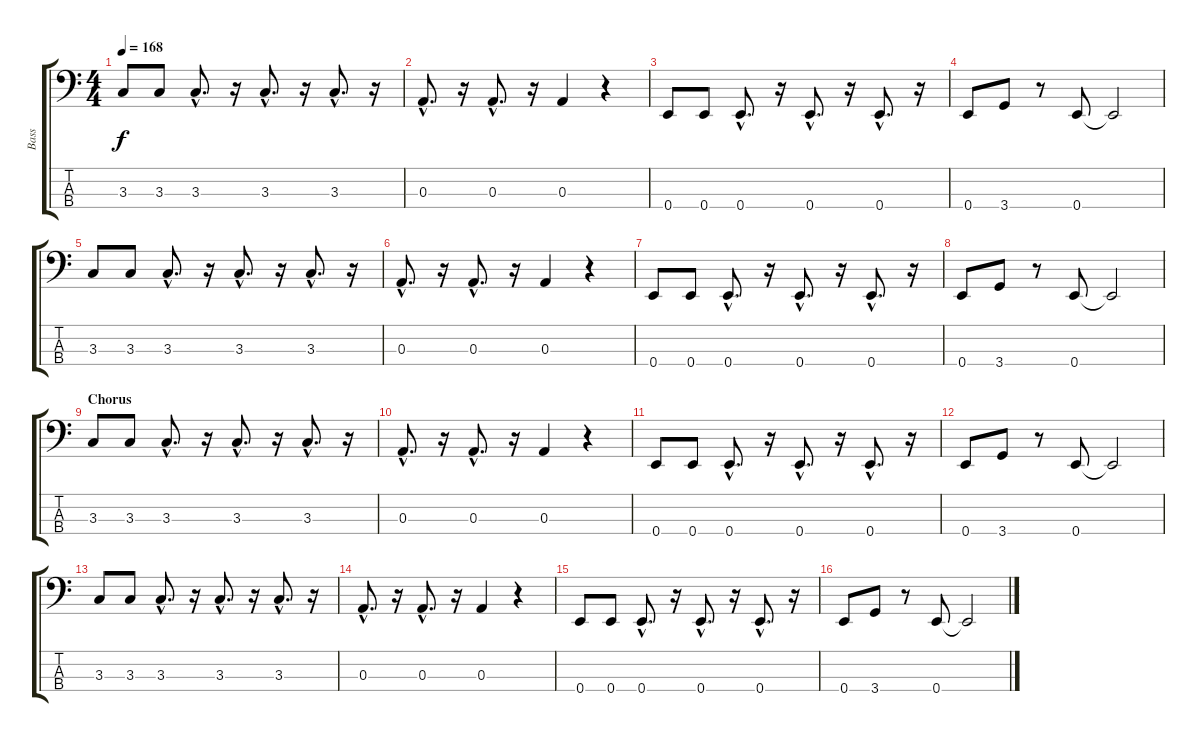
\track ("Bass" "Bass") {instrument electricbassfinger}
\staff {score tabs}
\tuning (G2 D2 A1 E1) {hide}
\ts (4 4)
\tempo 168
\clef f4
\ks c
3.3.8{dy f} 3.3.8 3.3{hac}.8{d} r.16 3.3{hac}.8{d} r.16 3.3{hac}.8{d} r.16 |
0.3{hac}.8{d} r.16 0.3{hac}.8{d} r.16 0.3.4 r.4 |
0.4.8 0.4.8 0.4{hac}.8{d} r.16 0.4{hac}.8{d} r.16 0.4{hac}.8{d} r.16 |
0.4.8 3.4.8 r.8 0.4.8 0.4{t}.2 |
3.3.8 3.3.8 3.3{hac}.8{d} r.16 3.3{hac}.8{d} r.16 3.3{hac}.8{d} r.16 |
0.3{hac}.8{d} r.16 0.3{hac}.8{d} r.16 0.3.4 r.4 |
0.4.8 0.4.8 0.4{hac}.8{d} r.16 0.4{hac}.8{d} r.16 0.4{hac}.8{d} r.16 |
0.4.8 3.4.8 r.8 0.4.8 0.4{t}.2 |
\section ("" "Chorus")
3.3.8 3.3.8 3.3{hac}.8{d} r.16 3.3{hac}.8{d} r.16 3.3{hac}.8{d} r.16 |
0.3{hac}.8{d} r.16 0.3{hac}.8{d} r.16 0.3.4 r.4 |
0.4.8 0.4.8 0.4{hac}.8{d} r.16 0.4{hac}.8{d} r.16 0.4{hac}.8{d} r.16 |
0.4.8 3.4.8 r.8 0.4.8 0.4{t}.2 |
3.3.8 3.3.8 3.3{hac}.8{d} r.16 3.3{hac}.8{d} r.16 3.3{hac}.8{d} r.16 |
0.3{hac}.8{d} r.16 0.3{hac}.8{d} r.16 0.3.4 r.4 |
0.4.8 0.4.8 0.4{hac}.8{d} r.16 0.4{hac}.8{d} r.16 0.4{hac}.8{d} r.16 |
0.4.8 3.4.8 r.8 0.4.8 0.4{t}.2
